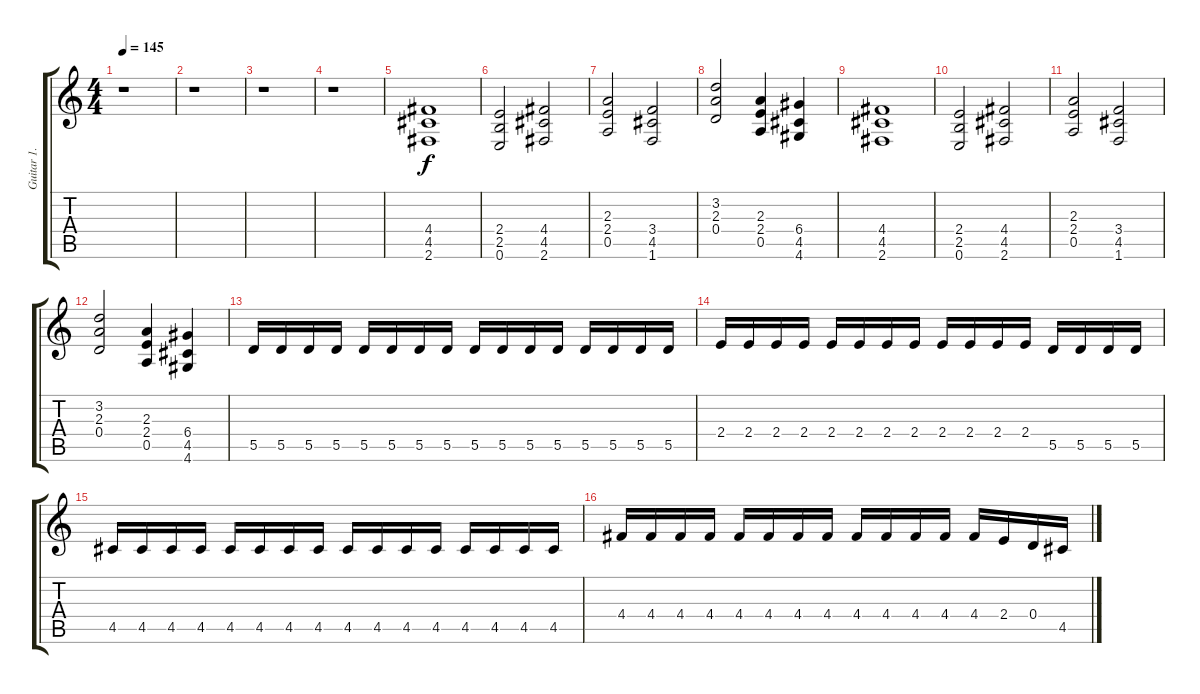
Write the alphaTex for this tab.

\track ("Guitar 1." "Guitar 1.") {instrument overdrivenguitar}
\staff {score tabs}
\tuning (E4 B3 G3 D3 A2 E2) {hide}
\ts (4 4)
\tempo 145
\clef g2
\ks c
r.1{dy f} |
r.1 |
r.1 |
r.1 |
(4.4 4.5 2.6).1 |
(2.4 2.5 0.6).2 (4.4 4.5 2.6).2 |
(2.3 2.4 0.5).2 (3.4 4.5 1.6).2 |
(3.2 2.3 0.4).2 (2.3 2.4 0.5).4 (6.4 4.5 4.6).4 |
(4.4 4.5 2.6).1 |
(2.4 2.5 0.6).2 (4.4 4.5 2.6).2 |
(2.3 2.4 0.5).2 (3.4 4.5 1.6).2 |
(3.2 2.3 0.4).2 (2.3 2.4 0.5).4 (6.4 4.5 4.6).4 |
5.5.16 5.5.16 5.5.16 5.5.16 5.5.16 5.5.16 5.5.16 5.5.16 5.5.16 5.5.16 5.5.16 5.5.16 5.5.16 5.5.16 5.5.16 5.5.16 |
2.4.16 2.4.16 2.4.16 2.4.16 2.4.16 2.4.16 2.4.16 2.4.16 2.4.16 2.4.16 2.4.16 2.4.16 5.5.16 5.5.16 5.5.16 5.5.16 |
4.5.16 4.5.16 4.5.16 4.5.16 4.5.16 4.5.16 4.5.16 4.5.16 4.5.16 4.5.16 4.5.16 4.5.16 4.5.16 4.5.16 4.5.16 4.5.16 |
4.4.16 4.4.16 4.4.16 4.4.16 4.4.16 4.4.16 4.4.16 4.4.16 4.4.16 4.4.16 4.4.16 4.4.16 4.4.16 2.4.16 0.4.16 4.5.16
